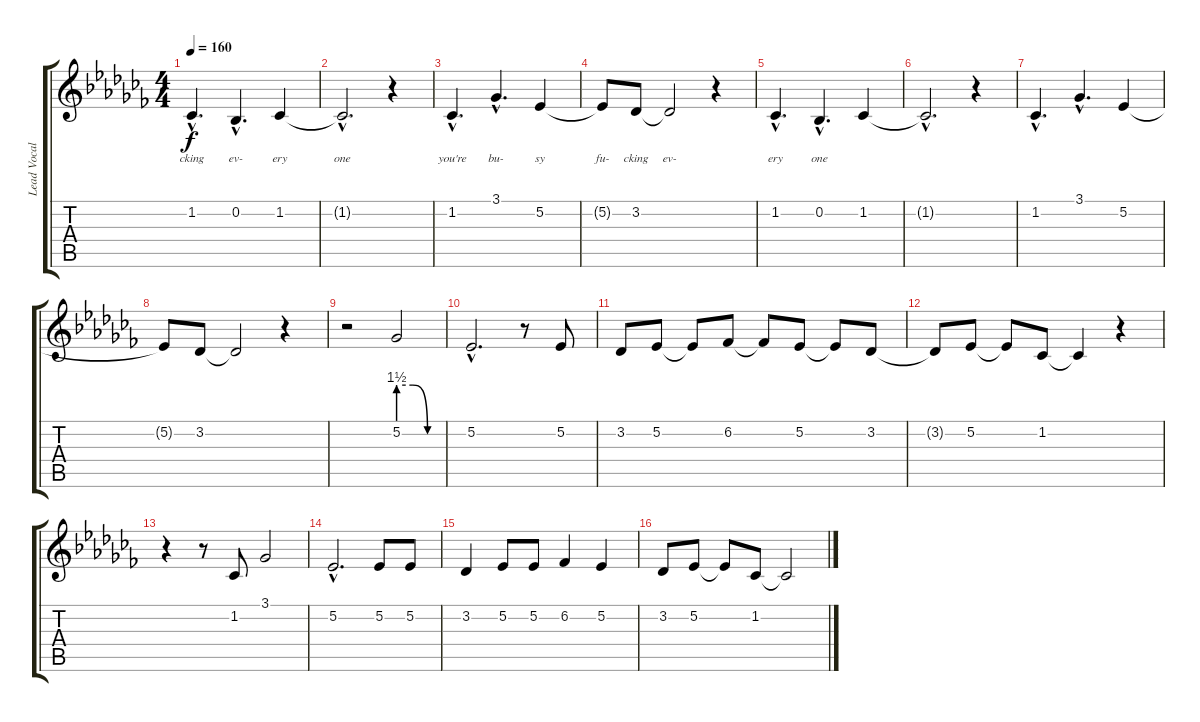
\track ("Lead Vocals" "Lead Vocal") {instrument englishhorn}
\staff {score tabs}
\tuning (Eb4 Bb3 Gb3 Db3 Ab2 Eb2) {hide}
\ts (4 4)
\tempo 160
\clef g2
\ks cb
1.2{hac}.4{d lyrics (0 "cking") lyrics (1 "") lyrics (2 "") lyrics (3 "") lyrics (4 "") dy f} 0.2{hac}.4{d lyrics (0 "ev-") lyrics (1 "") lyrics (2 "") lyrics (3 "") lyrics (4 "")} 1.2.4{lyrics (0 "ery") lyrics (1 "") lyrics (2 "") lyrics (3 "") lyrics (4 "")} |
1.2{hac t}.2{d lyrics (0 "one") lyrics (1 "") lyrics (2 "") lyrics (3 "") lyrics (4 "")} r.4 |
1.2{hac}.4{d lyrics (0 "you're") lyrics (1 "") lyrics (2 "") lyrics (3 "") lyrics (4 "")} 3.1{hac}.4{d lyrics (0 "bu-") lyrics (1 "") lyrics (2 "") lyrics (3 "") lyrics (4 "")} 5.2.4{lyrics (0 "sy") lyrics (1 "") lyrics (2 "") lyrics (3 "") lyrics (4 "")} |
5.2{t}.8{lyrics (0 "fu-") lyrics (1 "") lyrics (2 "") lyrics (3 "") lyrics (4 "")} 3.2.8{lyrics (0 "cking") lyrics (1 "") lyrics (2 "") lyrics (3 "") lyrics (4 "")} 3.2{t}.2{lyrics (0 "ev-") lyrics (1 "") lyrics (2 "") lyrics (3 "") lyrics (4 "")} r.4 |
1.2{hac}.4{d lyrics (0 "ery") lyrics (1 "") lyrics (2 "") lyrics (3 "") lyrics (4 "")} 0.2{hac}.4{d lyrics (0 "one") lyrics (1 "") lyrics (2 "") lyrics (3 "") lyrics (4 "")} 1.2.4 |
1.2{hac t}.2{d} r.4 |
1.2{hac}.4{d} 3.1{hac}.4{d} 5.2.4 |
5.2{t}.8 3.2.8 3.2{t}.2 r.4 |
r.2 5.2{be (custom 0 6 20 6 40 0 60 0)}.2 |
5.2{hac}.2{d} r.8 5.2.8 |
3.2.8 5.2.8 5.2{t}.8 6.2.8 6.2{t}.8 5.2.8 5.2{t}.8 3.2.8 |
3.2{t}.8 5.2.8 5.2{t}.8 1.2.8 1.2{t}.4 r.4 |
r.4 r.8 1.2.8 3.1.2 |
5.2{hac}.2{d} 5.2.8 5.2.8 |
3.2.4 5.2.8 5.2.8 6.2.4 5.2.4 |
3.2.8 5.2.8 5.2{t}.8 1.2.8 1.2{t}.2
